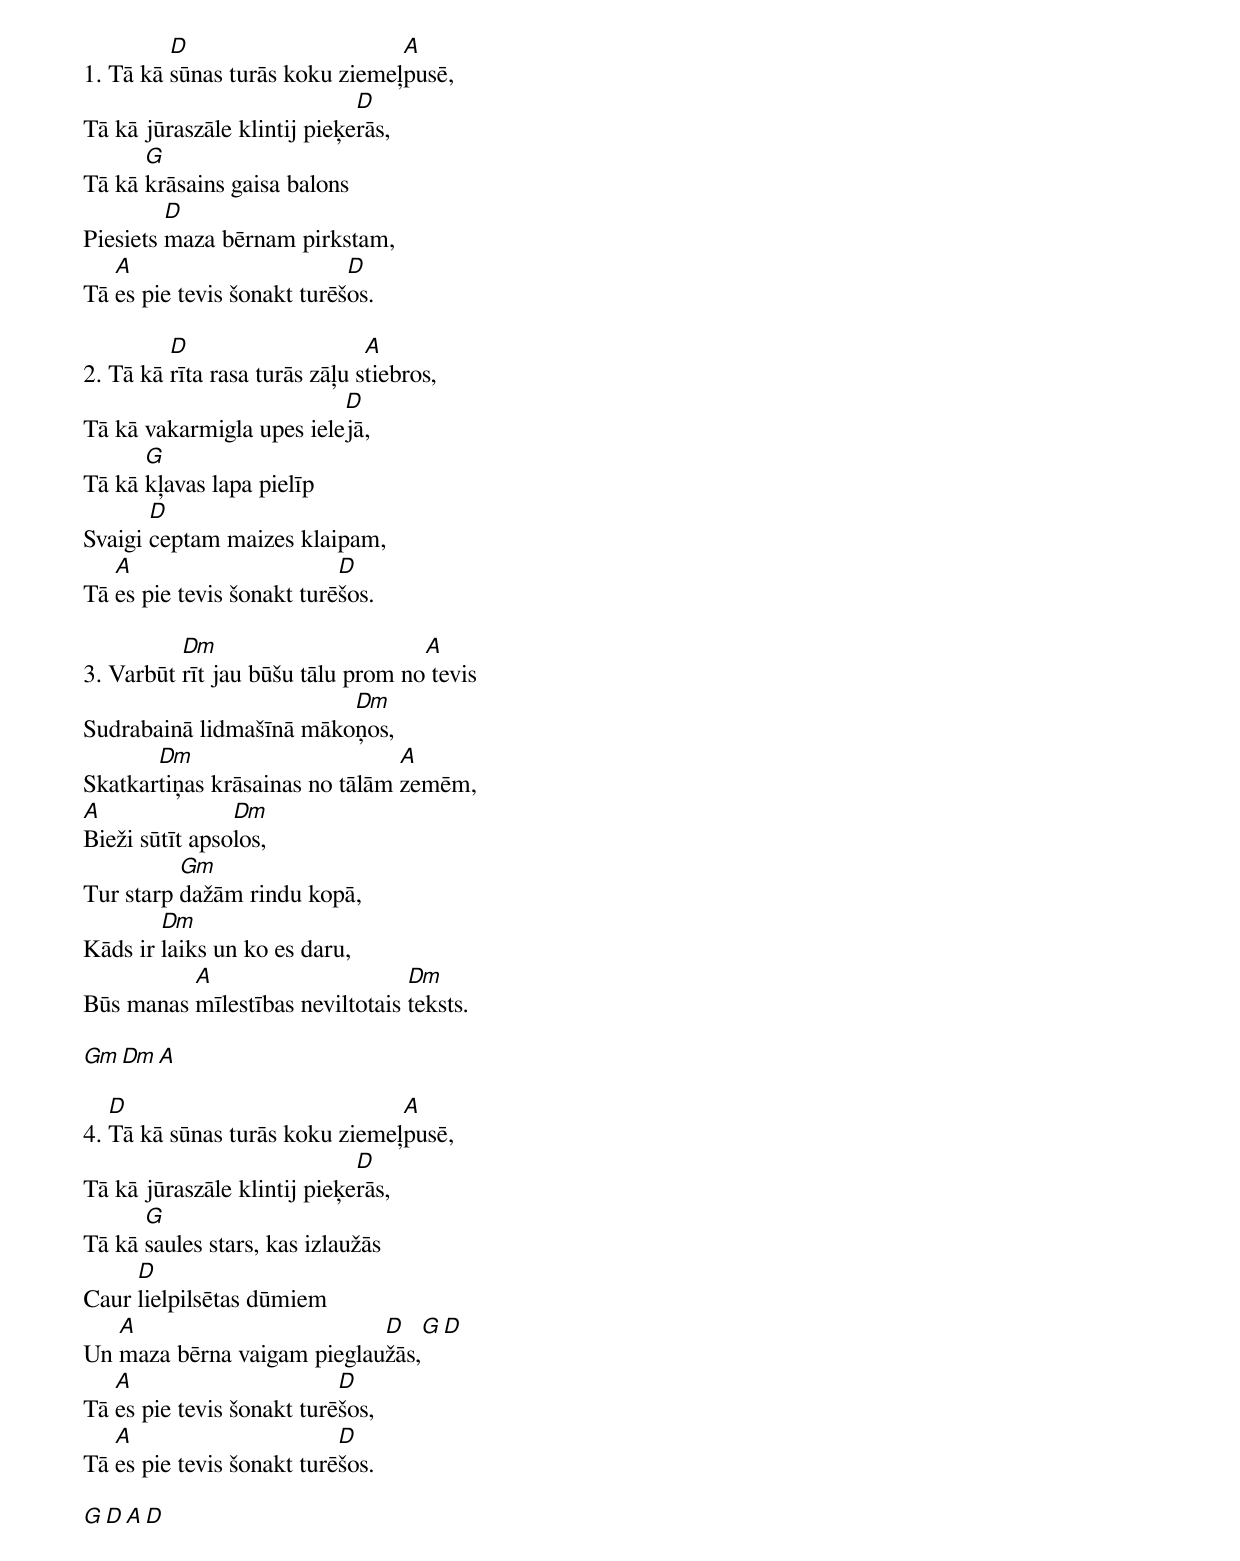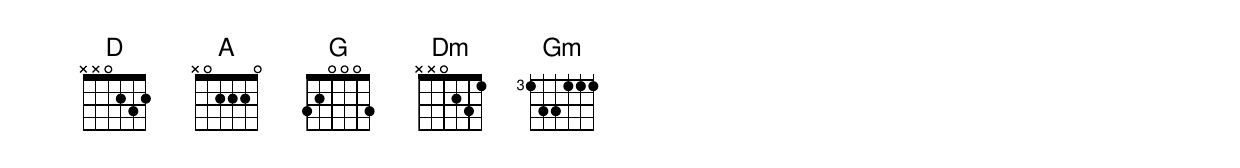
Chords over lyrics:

         D                      A
1. Tā kā sūnas turās koku ziemeļpusē,
                             D
Tā kā jūraszāle klintij pieķerās,
      G
Tā kā krāsains gaisa balons
         D
Piesiets maza bērnam pirkstam,
   A                        D
Tā es pie tevis šonakt turēšos.

         D                     A
2. Tā kā rīta rasa turās zāļu stiebros,
                          D
Tā kā vakarmigla upes ielejā,
      G
Tā kā kļavas lapa pielīp
       D
Svaigi ceptam maizes klaipam,
   A                       D
Tā es pie tevis šonakt turēšos.

          Dm                       A
3. Varbūt rīt jau būšu tālu prom no tevis
                         Dm
Sudrabainā lidmašīnā mākoņos,
       Dm                       A
Skatkartiņas krāsainas no tālām zemēm,
A               Dm
Bieži sūtīt apsolos,
          Gm
Tur starp dažām rindu kopā,
        Dm
Kāds ir laiks un ko es daru,
          A                      Dm
Būs manas mīlestības neviltotais teksts.

Gm Dm A

   D                            A
4. Tā kā sūnas turās koku ziemeļpusē,
                             D
Tā kā jūraszāle klintij pieķerās,
      G
Tā kā saules stars, kas izlaužās
     D
Caur lielpilsētas dūmiem
   A                        D    G  D
Un maza bērna vaigam pieglaužās,
   A                       D
Tā es pie tevis šonakt turēšos,
   A                       D
Tā es pie tevis šonakt turēšos.

G D A D
